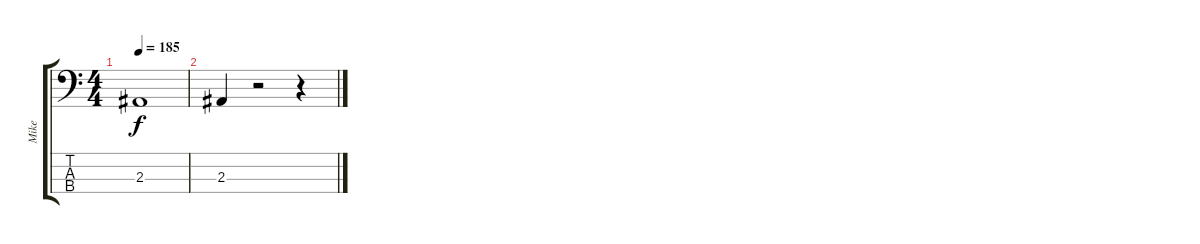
\track ("Mike" "Mike") {instrument electricbasspick}
\staff {score tabs}
\tuning (Gb2 Db2 Ab1 Eb1) {hide}
\ts (4 4)
\tempo 185
\clef f4
\ks c
2.3{t}.1{dy f} |
2.3.4 r.2 r.4
